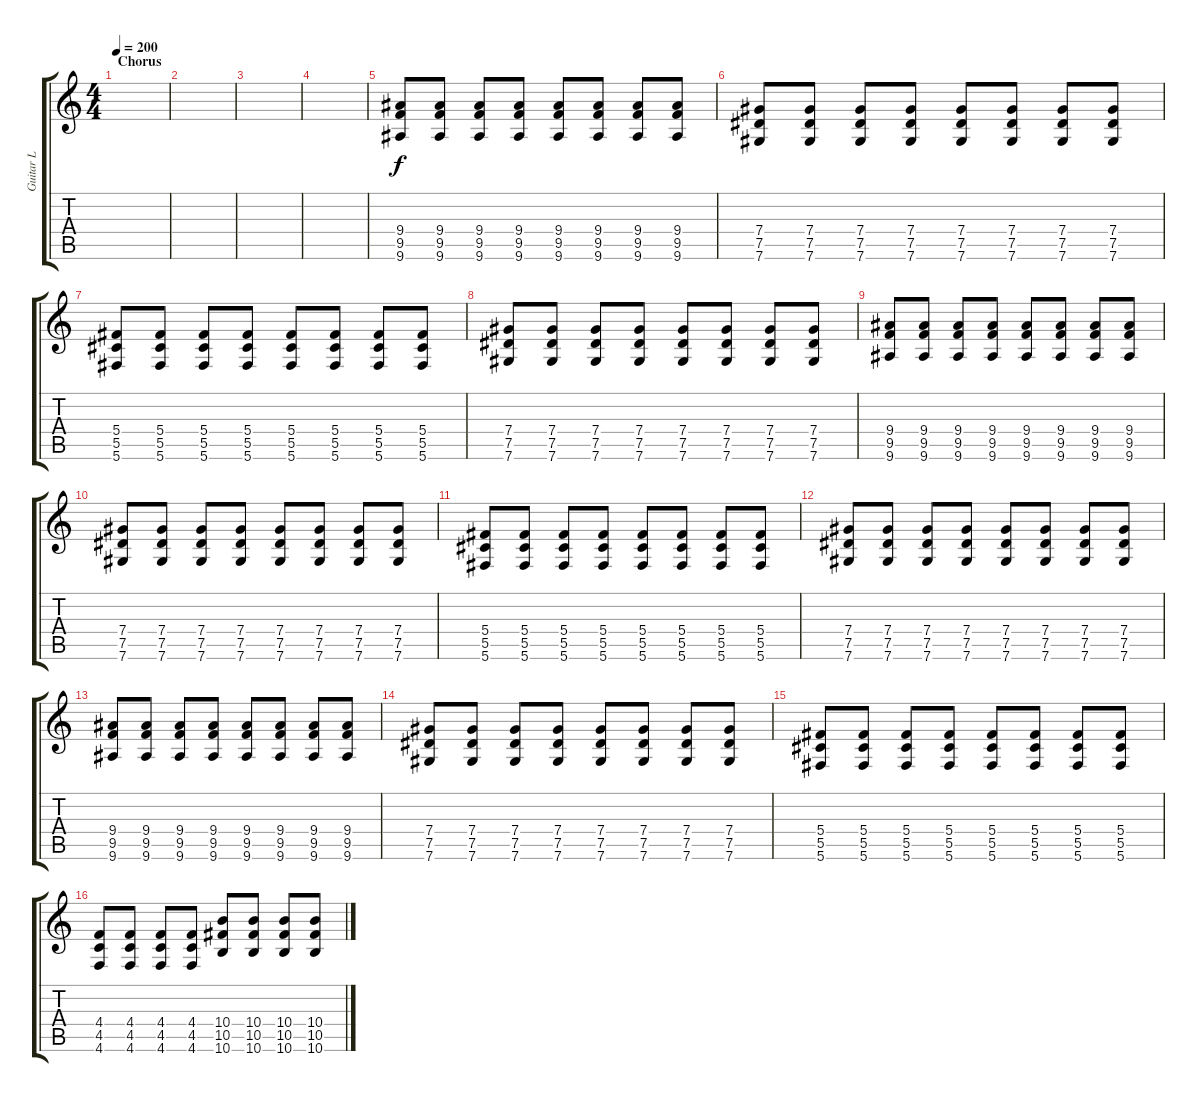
\track ("Guitar L" "Guitar L") {instrument overdrivenguitar}
\staff {score tabs}
\tuning (Eb4 Bb3 Gb3 Db3 Ab2 Db2) {hide}
\ts (4 4)
\section ("" "Chorus")
\tempo 200
\clef g2
\ks c
|
|
|
|
(9.4 9.5 9.6).8 (9.4 9.5 9.6).8 (9.4 9.5 9.6).8 (9.4 9.5 9.6).8 (9.4 9.5 9.6).8 (9.4 9.5 9.6).8 (9.4 9.5 9.6).8 (9.4 9.5 9.6).8 |
(7.4 7.5 7.6).8 (7.4 7.5 7.6).8 (7.4 7.5 7.6).8 (7.4 7.5 7.6).8 (7.4 7.5 7.6).8 (7.4 7.5 7.6).8 (7.4 7.5 7.6).8 (7.4 7.5 7.6).8 |
(5.4 5.5 5.6).8 (5.4 5.5 5.6).8 (5.4 5.5 5.6).8 (5.4 5.5 5.6).8 (5.4 5.5 5.6).8 (5.4 5.5 5.6).8 (5.4 5.5 5.6).8 (5.4 5.5 5.6).8 |
(7.4 7.5 7.6).8 (7.4 7.5 7.6).8 (7.4 7.5 7.6).8 (7.4 7.5 7.6).8 (7.4 7.5 7.6).8 (7.4 7.5 7.6).8 (7.4 7.5 7.6).8 (7.4 7.5 7.6).8 |
(9.4 9.5 9.6).8 (9.4 9.5 9.6).8 (9.4 9.5 9.6).8 (9.4 9.5 9.6).8 (9.4 9.5 9.6).8 (9.4 9.5 9.6).8 (9.4 9.5 9.6).8 (9.4 9.5 9.6).8 |
(7.4 7.5 7.6).8 (7.4 7.5 7.6).8 (7.4 7.5 7.6).8 (7.4 7.5 7.6).8 (7.4 7.5 7.6).8 (7.4 7.5 7.6).8 (7.4 7.5 7.6).8 (7.4 7.5 7.6).8 |
(5.4 5.5 5.6).8 (5.4 5.5 5.6).8 (5.4 5.5 5.6).8 (5.4 5.5 5.6).8 (5.4 5.5 5.6).8 (5.4 5.5 5.6).8 (5.4 5.5 5.6).8 (5.4 5.5 5.6).8 |
(7.4 7.5 7.6).8 (7.4 7.5 7.6).8 (7.4 7.5 7.6).8 (7.4 7.5 7.6).8 (7.4 7.5 7.6).8 (7.4 7.5 7.6).8 (7.4 7.5 7.6).8 (7.4 7.5 7.6).8 |
(9.4 9.5 9.6).8 (9.4 9.5 9.6).8 (9.4 9.5 9.6).8 (9.4 9.5 9.6).8 (9.4 9.5 9.6).8 (9.4 9.5 9.6).8 (9.4 9.5 9.6).8 (9.4 9.5 9.6).8 |
(7.4 7.5 7.6).8 (7.4 7.5 7.6).8 (7.4 7.5 7.6).8 (7.4 7.5 7.6).8 (7.4 7.5 7.6).8 (7.4 7.5 7.6).8 (7.4 7.5 7.6).8 (7.4 7.5 7.6).8 |
(5.4 5.5 5.6).8 (5.4 5.5 5.6).8 (5.4 5.5 5.6).8 (5.4 5.5 5.6).8 (5.4 5.5 5.6).8 (5.4 5.5 5.6).8 (5.4 5.5 5.6).8 (5.4 5.5 5.6).8 |
(4.4 4.5 4.6).8 (4.4 4.5 4.6).8 (4.4 4.5 4.6).8 (4.4 4.5 4.6).8 (10.4 10.5 10.6).8 (10.4 10.5 10.6).8 (10.4 10.5 10.6).8 (10.4 10.5 10.6).8
